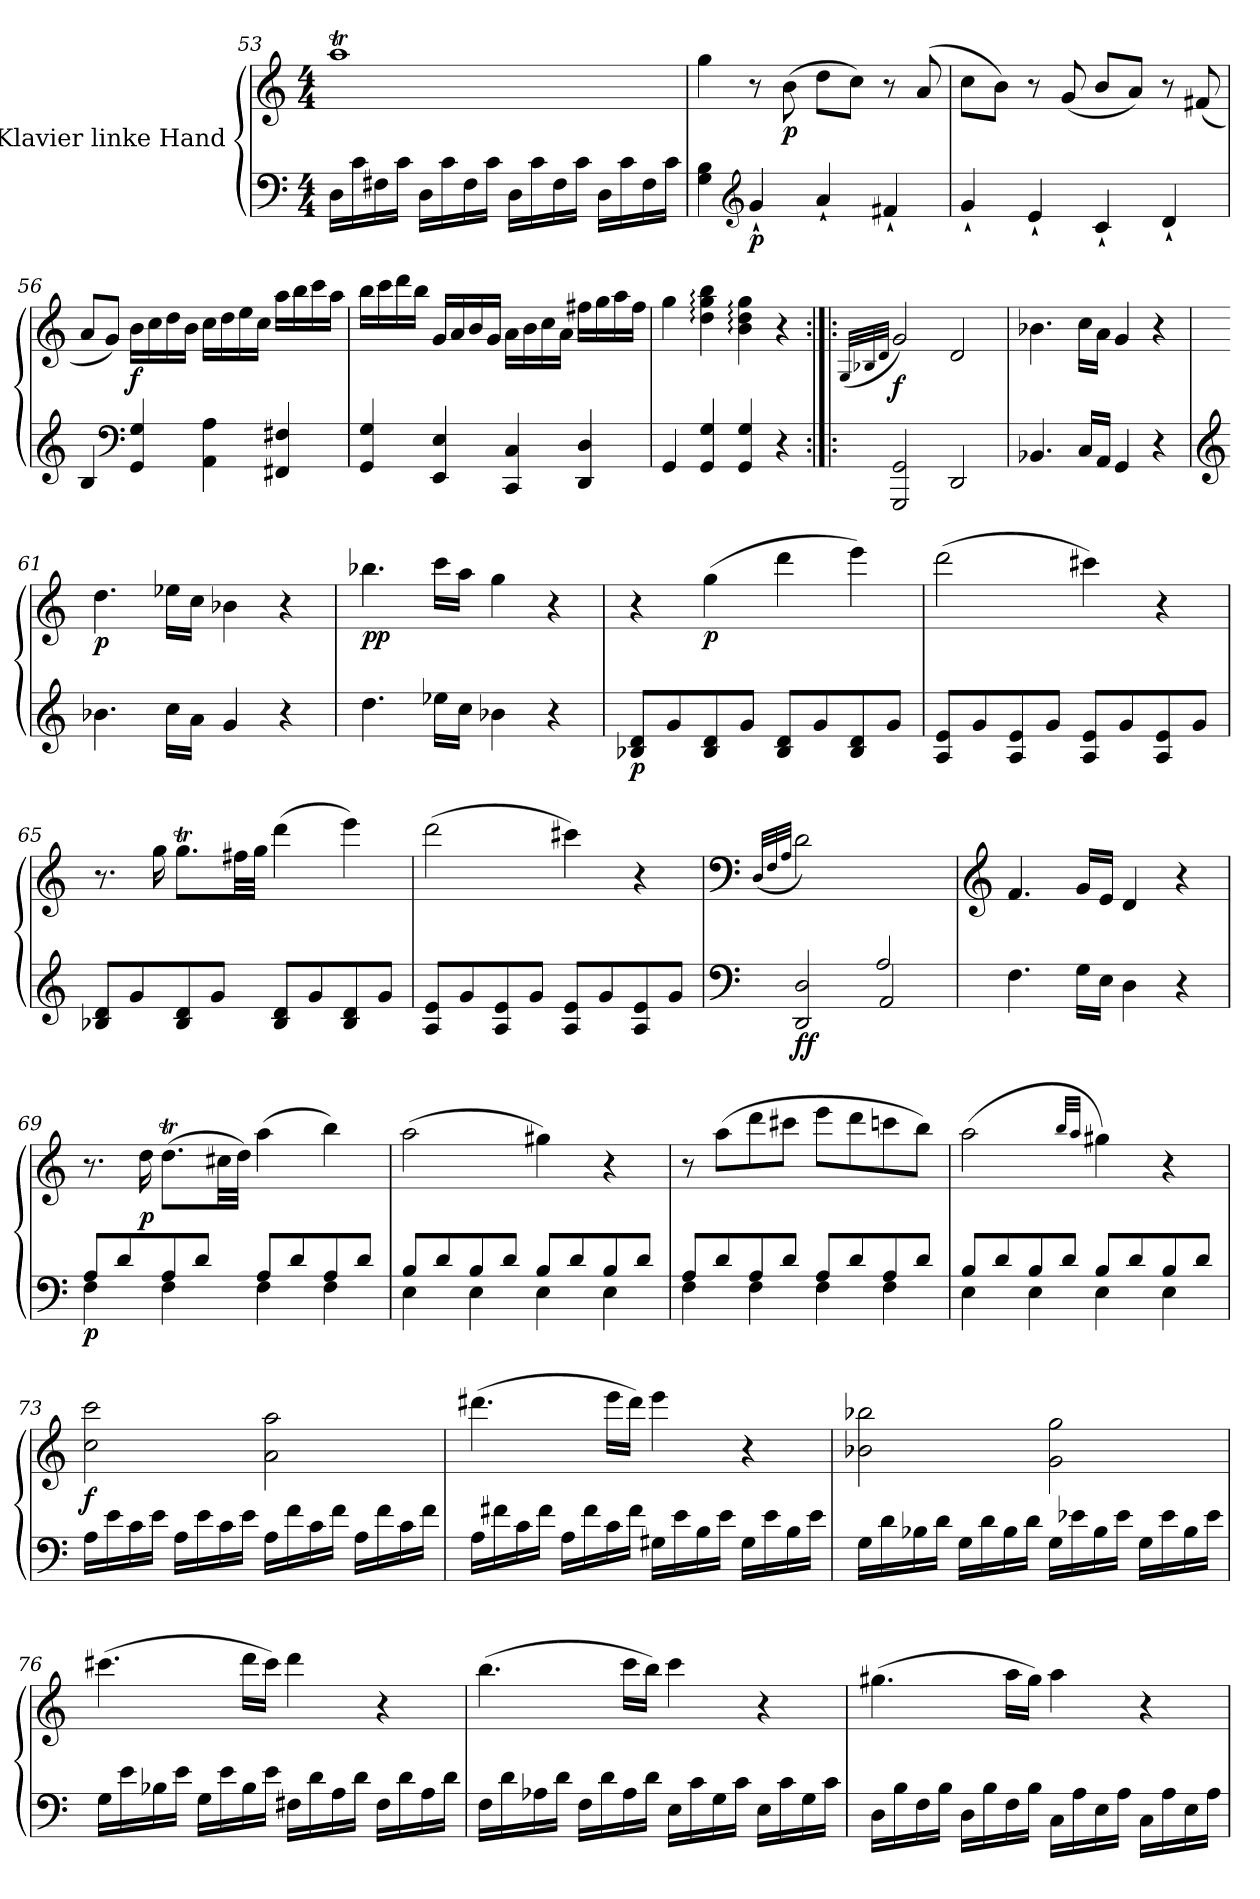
**kern	**kern	**dynam
*part1	*part1	*part1
*staff2	*staff1	*staff1/2
*I"Klavier linke Hand	*	*
*clefF4	*clefG2	*
*k[]	*k[]	*
*M4/4	*M4/4	*
=53	=53	=53
16D\LL	1aaT	.
16c\	.	.
16F#X\	.	.
16c\JJ	.	.
16D\LL	.	.
16c\	.	.
16F#\	.	.
16c\JJ	.	.
16D\LL	.	.
16c\	.	.
16F#\	.	.
16c\JJ	.	.
16D\LL	.	.
16c\	.	.
16F#\	.	.
16c\JJ	.	.
=54	=54	=54
4G\ 4B\	4gg\	.
*clefG2	*	*
!	!	!LO:DY:b=2
4g`/	8r	p
!	!	!LO:DY:b
.	(>8b\	p
4a`/	8dd\L	.
.	8cc\J)	.
4f#X`/	8r	.
.	(>8a/	.
=55	=55	=55
4g`/	8cc\L	.
.	8b\J)	.
4e`/	8r	.
.	(<8g/	.
4c`/	8b/L	.
.	8a/J)	.
4d`/	8r	.
.	(<8f#X/	.
=56	=56	=56
4B/	8a/L	.
.	8g/J)	.
*clefF4	*	*
!	!	!LO:DY:b
4GG/ 4G/	16b\LL	f
.	16cc\	.
.	16dd\	.
.	16b\JJ	.
4AA\ 4A\	16cc\LL	.
.	16dd\	.
.	16ee\	.
.	16cc\JJ	.
4FF#X/ 4F#X/	16aa\LL	.
.	16bb\	.
.	16ccc\	.
.	16aa\JJ	.
=57	=57	=57
4GG/ 4G/	16bb\LL	.
.	16ccc\	.
.	16ddd\	.
.	16bb\JJ	.
4EE/ 4E/	16g/LL	.
.	16a/	.
.	16b/	.
.	16g/JJ	.
4CC/ 4C/	16a\LL	.
.	16b\	.
.	16cc\	.
.	16a\JJ	.
4DD/ 4D/	16ff#X\LL	.
.	16gg\	.
.	16aa\	.
.	16ff#\JJ	.
=58	=58	=58
4GG/	4gg\	.
4GG/ 4G/	4dd\: 4gg\: 4bb\:	.
4GG/ 4G/	4b\: 4dd\: 4gg\:	.
4r	4r	.
=59:|!|:	=59:|!|:	=59:|!|:
.	(<32qG/LLL	.
.	32qB-X/	.
.	32qd/JJJ	.
!	!	!LO:DY:b
2GGG/ 2GG/	2g/)	f
2DD/	2d/	.
=60	=60	=60
4.BB-X/	4.b-X\	.
16C/LL	16cc\LL	.
16AA/JJ	16a\JJ	.
4GG/	4g/	.
4r	4r	.
=61	=61	=61
*clefG2	*	*
!	!	!LO:DY:b
4.b-X\	4.dd\	p
16cc\LL	16ee-X\LL	.
16a\JJ	16cc\JJ	.
4g/	4b-X\	.
4r	4r	.
=62	=62	=62
!	!	!LO:DY:b
4.dd\	4.bb-X\	pp
16ee-X\LL	16ccc\LL	.
16cc\JJ	16aa\JJ	.
4b-X\	4gg\	.
4r	4r	.
=63	=63	=63
!	!	!LO:DY:b=2
8B-X/ 8d/L	4r	p
8g/	.	.
!	!	!LO:DY:b
8B-/ 8d/	(>4gg\	p
8g/J	.	.
8B-/ 8d/L	4ddd\	.
8g/	.	.
8B-/ 8d/	4eee\)	.
8g/J	.	.
=64	=64	=64
8A/ 8e/L	(>2ddd\	.
8g/	.	.
8A/ 8e/	.	.
8g/J	.	.
8A/ 8e/L	4ccc#X\)	.
8g/	.	.
8A/ 8e/	4r	.
8g/J	.	.
=65	=65	=65
8B-X/ 8d/L	8.r	.
8g/	.	.
.	16gg\	.
8B-/ 8d/	8.ggT\L	.
8g/J	.	.
.	32ff#X\LL	.
.	32gg\JJJ	.
8B-/ 8d/L	(>4ddd\	.
8g/	.	.
8B-/ 8d/	4eee\)	.
8g/J	.	.
=66	=66	=66
8A/ 8e/L	(>2ddd\	.
8g/	.	.
8A/ 8e/	.	.
8g/J	.	.
8A/ 8e/L	4ccc#X\)	.
8g/	.	.
8A/ 8e/	4r	.
8g/J	.	.
=67	=67	=67
*clefF4	*clefF4	*
.	(<32qD/LLL	.
.	32qF/	.
.	32qA/JJJ	.
*^	*	*
!	!	!	!LO:DY:b=2
!	!	!	!LO:DY:n=1:b
2ryy	2DD/ 2D/	2d\)	f f
2A/	2AA/	2ryy	.
*v	*v	*	*
=68	=68	=68
*	*clefG2	*
4.F\	4.f/	.
16G\LL	16g/LL	.
16E\JJ	16e/JJ	.
4D\	4d/	.
4r	4r	.
=69	=69	=69
*^	*	*
!	!	!	!LO:DY:b=2
8A/L	4F\	8.r	p
8d/	.	.	.
!	!	!	!LO:DY:b
.	.	16dd\	p
8A/	4F\	(>8.ddT\L	.
8d/J	.	.	.
.	.	32cc#X\LL	.
.	.	32dd\JJJ)	.
8A/L	4F\	(>4aa\	.
8d/	.	.	.
8A/	4F\	4bb\)	.
8d/J	.	.	.
=70	=70	=70	=70
8B/L	4E\	(>2aa\	.
8d/	.	.	.
8B/	4E\	.	.
8d/J	.	.	.
8B/L	4E\	4gg#X\)	.
8d/	.	.	.
8B/	4E\	4r	.
8d/J	.	.	.
=71	=71	=71	=71
8A/L	4F\	8r	.
8d/	.	(>8aa\L	.
8A/	4F\	8ddd\	.
8d/J	.	8ccc#X\J	.
8A/L	4F\	8eee\L	.
8d/	.	8ddd\	.
8A/	4F\	8cccn\	.
8d/J	.	8bb\J)	.
=72	=72	=72	=72
8B/L	4E\	(>2aa\	.
8d/	.	.	.
8B/	4E\	.	.
8d/J	.	.	.
.	.	32qbb/LLL	.
.	.	32qaa/JJJ	.
8B/L	4E\	4gg#X\)	.
8d/	.	.	.
8B/	4E\	4r	.
8d/J	.	.	.
*v	*v	*	*
=73	=73	=73
!	!	!LO:DY:b
16A\LL	2cc\ 2ccc\	f
16e\	.	.
16c\	.	.
16e\JJ	.	.
16A\LL	.	.
16e\	.	.
16c\	.	.
16e\JJ	.	.
16A\LL	2a\ 2aa\	.
16f\	.	.
16c\	.	.
16f\JJ	.	.
16A\LL	.	.
16f\	.	.
16c\	.	.
16f\JJ	.	.
=74	=74	=74
16A\LL	(>4.ddd#X\	.
16f#X\	.	.
16c\	.	.
16f#\JJ	.	.
16A\LL	.	.
16f#\	.	.
16c\	16eee\LL	.
16f#\JJ	16ddd#\JJ)	.
16G#X\LL	4eee\	.
16e\	.	.
16B\	.	.
16e\JJ	.	.
16G#\LL	4r	.
16e\	.	.
16B\	.	.
16e\JJ	.	.
=75	=75	=75
16G\LL	2b-X\ 2bb-X\	.
16d\	.	.
16B-X\	.	.
16d\JJ	.	.
16G\LL	.	.
16d\	.	.
16B-\	.	.
16d\JJ	.	.
16G\LL	2g\ 2gg\	.
16e-X\	.	.
16B-\	.	.
16e-\JJ	.	.
16G\LL	.	.
16e-\	.	.
16B-\	.	.
16e-\JJ	.	.
=76	=76	=76
16G\LL	(>4.ccc#X\	.
16e\	.	.
16B-X\	.	.
16e\JJ	.	.
16G\LL	.	.
16e\	.	.
16B-\	16ddd\LL	.
16e\JJ	16ccc#\JJ)	.
16F#X\LL	4ddd\	.
16d\	.	.
16A\	.	.
16d\JJ	.	.
16F#\LL	4r	.
16d\	.	.
16A\	.	.
16d\JJ	.	.
=77	=77	=77
16F\LL	(>4.bb\	.
16d\	.	.
16A-X\	.	.
16d\JJ	.	.
16F\LL	.	.
16d\	.	.
16A-\	16ccc\LL	.
16d\JJ	16bb\JJ)	.
16E\LL	4ccc\	.
16c\	.	.
16G\	.	.
16c\JJ	.	.
16E\LL	4r	.
16c\	.	.
16G\	.	.
16c\JJ	.	.
=78	=78	=78
16D\LL	(>4.gg#X\	.
16B\	.	.
16F\	.	.
16B\JJ	.	.
16D\LL	.	.
16B\	.	.
16F\	16aa\LL	.
16B\JJ	16gg#\JJ)	.
16C\LL	4aa\	.
16A\	.	.
16E\	.	.
16A\JJ	.	.
16C\LL	4r	.
16A\	.	.
16E\	.	.
16A\JJ	.	.
=	=	=
*-	*-	*-
